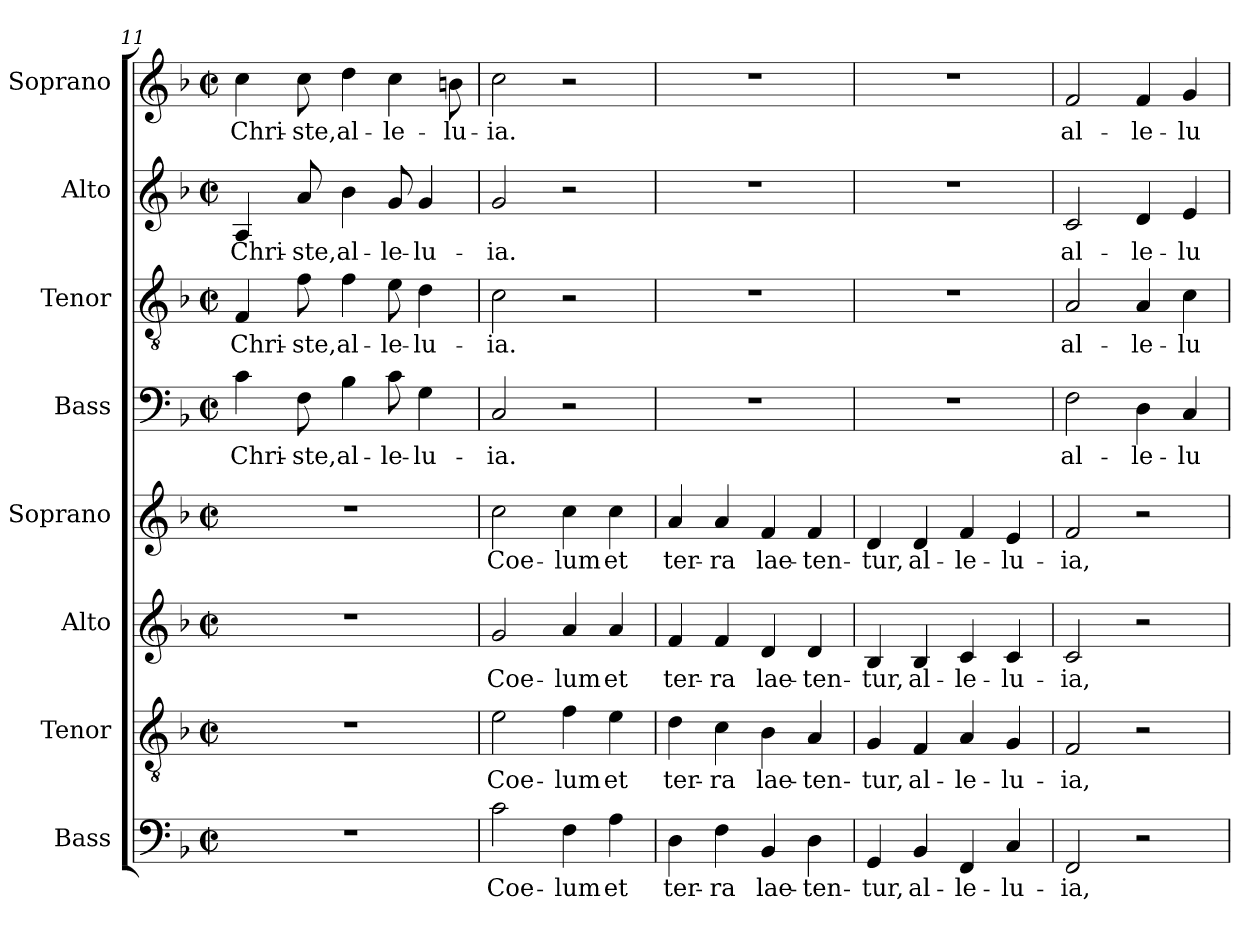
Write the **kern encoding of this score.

**kern	**text	**kern	**text	**kern	**text	**kern	**text	**kern	**text	**kern	**text	**kern	**text	**kern	**text
*part8	*part8	*part7	*part7	*part6	*part6	*part5	*part5	*part4	*part4	*part3	*part3	*part2	*part2	*part1	*part1
*staff8	*staff8	*staff7	*staff7	*staff6	*staff6	*staff5	*staff5	*staff4	*staff4	*staff3	*staff3	*staff2	*staff2	*staff1	*staff1
*I"Bass	*	*I"Tenor	*	*I"Alto	*	*I"Soprano	*	*I"Bass	*	*I"Tenor	*	*I"Alto	*	*I"Soprano	*
*	*	*	*	*	*	*I'Pno	*	*	*	*	*	*	*	*I'Pno	*
!!LO:LB:g=z
*clefF4	*	*clefGv2	*	*clefG2	*	*clefG2	*	*clefF4	*	*clefGv2	*	*clefG2	*	*clefG2	*
*k[b-]	*	*k[b-]	*	*k[b-]	*	*k[b-]	*	*k[b-]	*	*k[b-]	*	*k[b-]	*	*k[b-]	*
*F:	*	*F:	*	*F:	*	*F:	*	*F:	*	*F:	*	*F:	*	*F:	*
*M2/2	*	*M2/2	*	*M2/2	*	*M2/2	*	*M2/2	*	*M2/2	*	*M2/2	*	*M2/2	*
*met(c|)	*	*met(c|)	*	*met(c|)	*	*met(c|)	*	*met(c|)	*	*met(c|)	*	*met(c|)	*	*met(c|)	*
=11	=11	=11	=11	=11	=11	=11	=11	=11	=11	=11	=11	=11	=11	=11	=11
1r	.	1r	.	1r	.	1r	.	4c\	Chri-	4F/	Chri-	4A/	Chri-	4cc\	Chri-
.	.	.	.	.	.	.	.	8F\	-ste,	8f\	-ste,	8a/	-ste,	8cc\	-ste,
.	.	.	.	.	.	.	.	4B-\	al-	4f\	al-	4b-\	al-	4dd\	al-
.	.	.	.	.	.	.	.	8c\	-le-	8e\	-le-	8g/	-le-	4cc\	-le-
.	.	.	.	.	.	.	.	4G\	-lu-	4d\	-lu-	4g/	-lu-	.	.
.	.	.	.	.	.	.	.	.	.	.	.	.	.	8bn\	-lu-
=12	=12	=12	=12	=12	=12	=12	=12	=12	=12	=12	=12	=12	=12	=12	=12
2c\	Coe-	2e\	Coe-	2g/	Coe-	2cc\	Coe-	2C/	-ia.	2c\	-ia.	2g/	-ia.	2cc\	-ia.
4F\	-lum	4f\	-lum	4a/	-lum	4cc\	-lum	2r	.	2r	.	2r	.	2r	.
4A\	et	4e\	et	4a/	et	4cc\	et	.	.	.	.	.	.	.	.
=13	=13	=13	=13	=13	=13	=13	=13	=13	=13	=13	=13	=13	=13	=13	=13
4D\	ter-	4d\	ter-	4f/	ter-	4a/	ter-	1r	.	1r	.	1r	.	1r	.
4F\	-ra	4c\	-ra	4f/	-ra	4a/	-ra	.	.	.	.	.	.	.	.
4BB-/	lae-	4B-\	lae-	4d/	lae-	4f/	lae-	.	.	.	.	.	.	.	.
4D\	-ten-	4A/	-ten-	4d/	-ten-	4f/	-ten-	.	.	.	.	.	.	.	.
=14	=14	=14	=14	=14	=14	=14	=14	=14	=14	=14	=14	=14	=14	=14	=14
4GG/	-tur,	4G/	-tur,	4B-/	-tur,	4d/	-tur,	1r	.	1r	.	1r	.	1r	.
4BB-/	al-	4F/	al-	4B-/	al-	4d/	al-	.	.	.	.	.	.	.	.
4FF/	-le-	4A/	-le-	4c/	-le-	4f/	-le-	.	.	.	.	.	.	.	.
4C/	-lu-	4G/	-lu-	4c/	-lu-	4e/	-lu-	.	.	.	.	.	.	.	.
=15	=15	=15	=15	=15	=15	=15	=15	=15	=15	=15	=15	=15	=15	=15	=15
2FF/	-ia,	2F/	-ia,	2c/	-ia,	2f/	-ia,	2F\	al-	2A/	al-	2c/	al-	2f/	al-
2r	.	2r	.	2r	.	2r	.	4D\	-le-	4A/	-le-	4d/	-le-	4f/	-le-
.	.	.	.	.	.	.	.	4C/	-lu-	4c\	-lu-	4e/	-lu-	4g/	-lu-
=	=	=	=	=	=	=	=	=	=	=	=	=	=	=	=
*-	*-	*-	*-	*-	*-	*-	*-	*-	*-	*-	*-	*-	*-	*-	*-
